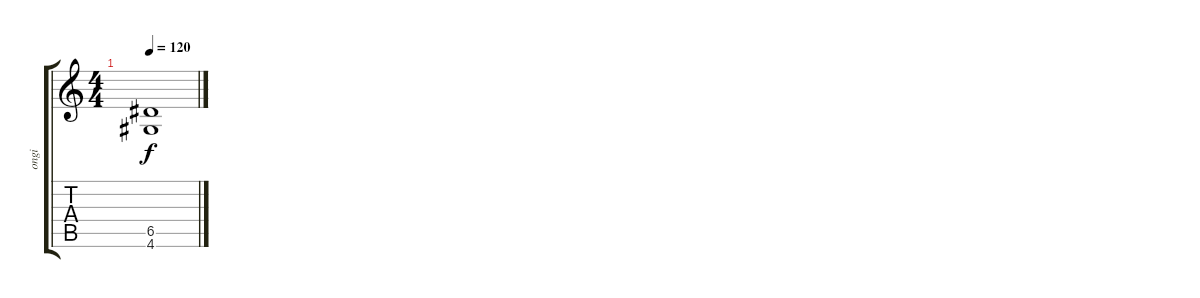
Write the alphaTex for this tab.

\track ("ongi" "ongi") {instrument distortionguitar}
\staff {score tabs}
\tuning (E4 B3 G3 D3 A2 E2) {hide}
\ts (4 4)
\tempo 120
\clef g2
\ks c
(6.5 4.6).1{dy f}
